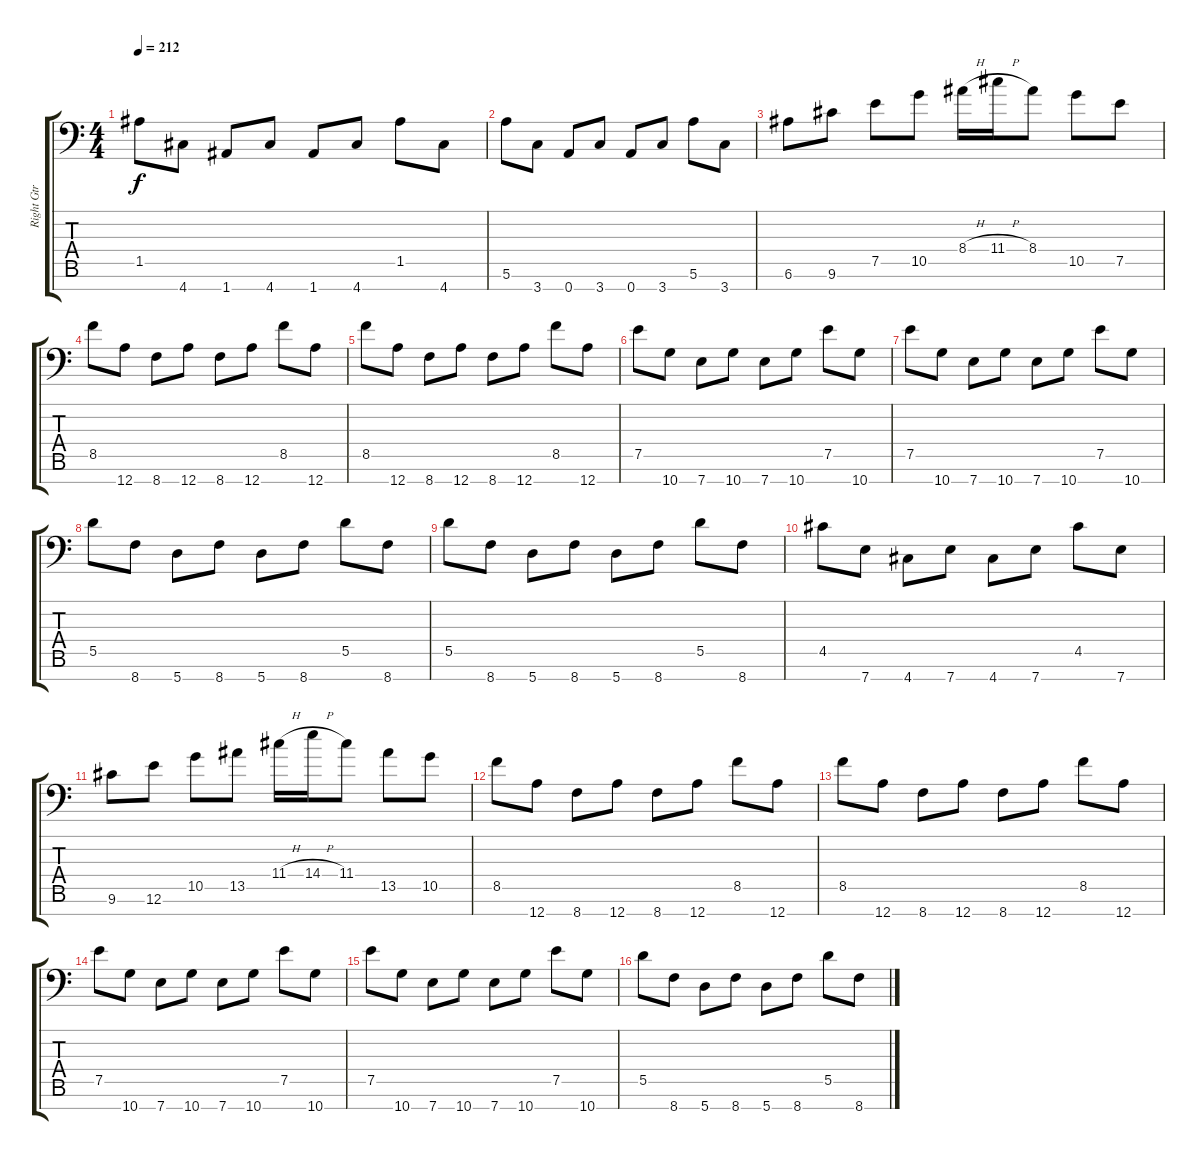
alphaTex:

\track ("Right Gtr" "Right Gtr") {instrument distortionguitar}
\staff {score tabs}
\tuning (E4 B3 G3 D3 A2 E2 A1) {hide}
\ts (4 4)
\tempo 212
\clef f4
\ks c
1.5.8{dy f} 4.7.8 1.7.8 4.7.8 1.7.8 4.7.8 1.5.8 4.7.8 |
5.6.8 3.7.8 0.7.8 3.7.8 0.7.8 3.7.8 5.6.8 3.7.8 |
6.6.8 9.6.8 7.5.8 10.5.8 8.4{h}.16 11.4{h}.16 8.4.8 10.5.8 7.5.8 |
8.5.8 12.7.8 8.7.8 12.7.8 8.7.8 12.7.8 8.5.8 12.7.8 |
8.5.8 12.7.8 8.7.8 12.7.8 8.7.8 12.7.8 8.5.8 12.7.8 |
7.5.8 10.7.8 7.7.8 10.7.8 7.7.8 10.7.8 7.5.8 10.7.8 |
7.5.8 10.7.8 7.7.8 10.7.8 7.7.8 10.7.8 7.5.8 10.7.8 |
5.5.8 8.7.8 5.7.8 8.7.8 5.7.8 8.7.8 5.5.8 8.7.8 |
5.5.8 8.7.8 5.7.8 8.7.8 5.7.8 8.7.8 5.5.8 8.7.8 |
4.5.8 7.7.8 4.7.8 7.7.8 4.7.8 7.7.8 4.5.8 7.7.8 |
9.6.8 12.6.8 10.5.8 13.5.8 11.4{h}.16 14.4{h}.16 11.4.8 13.5.8 10.5.8 |
8.5.8 12.7.8 8.7.8 12.7.8 8.7.8 12.7.8 8.5.8 12.7.8 |
8.5.8 12.7.8 8.7.8 12.7.8 8.7.8 12.7.8 8.5.8 12.7.8 |
7.5.8 10.7.8 7.7.8 10.7.8 7.7.8 10.7.8 7.5.8 10.7.8 |
7.5.8 10.7.8 7.7.8 10.7.8 7.7.8 10.7.8 7.5.8 10.7.8 |
5.5.8 8.7.8 5.7.8 8.7.8 5.7.8 8.7.8 5.5.8 8.7.8
